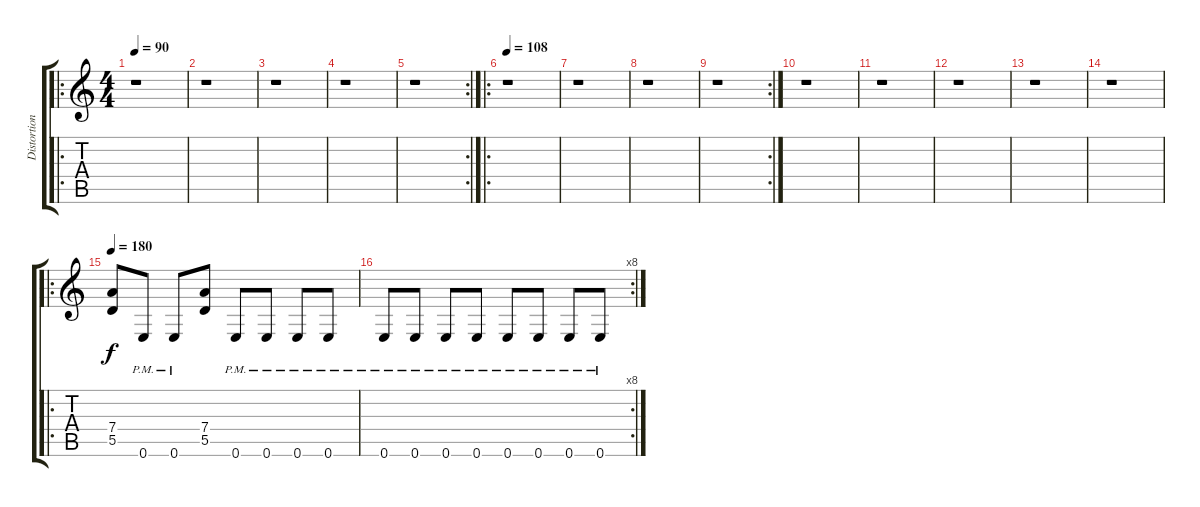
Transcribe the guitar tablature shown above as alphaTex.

\track ("Distortion 1" "Distortion") {instrument distortionguitar}
\staff {score tabs}
\tuning (E4 B3 G3 D3 A2 E2) {hide}
\ro
\ts (4 4)
\tempo 90
\clef g2
\ks c
r.1{dy f instrument distortionguitar} |
r.1 |
r.1 |
r.1 |
\rc 2
r.1 |
\ro
\tempo 108
r.1 |
r.1 |
r.1 |
\rc 2
r.1 |
r.1 |
r.1 |
r.1 |
r.1 |
r.1 |
\ro
\tempo 180
(7.4 5.5).8 0.6{pm}.8 0.6{pm}.8 (7.4 5.5).8 0.6{pm}.8 0.6{pm}.8 0.6{pm}.8 0.6{pm}.8 |
\rc 8
0.6{pm}.8 0.6{pm}.8 0.6{pm}.8 0.6{pm}.8 0.6{pm}.8 0.6{pm}.8 0.6{pm}.8 0.6{pm}.8
